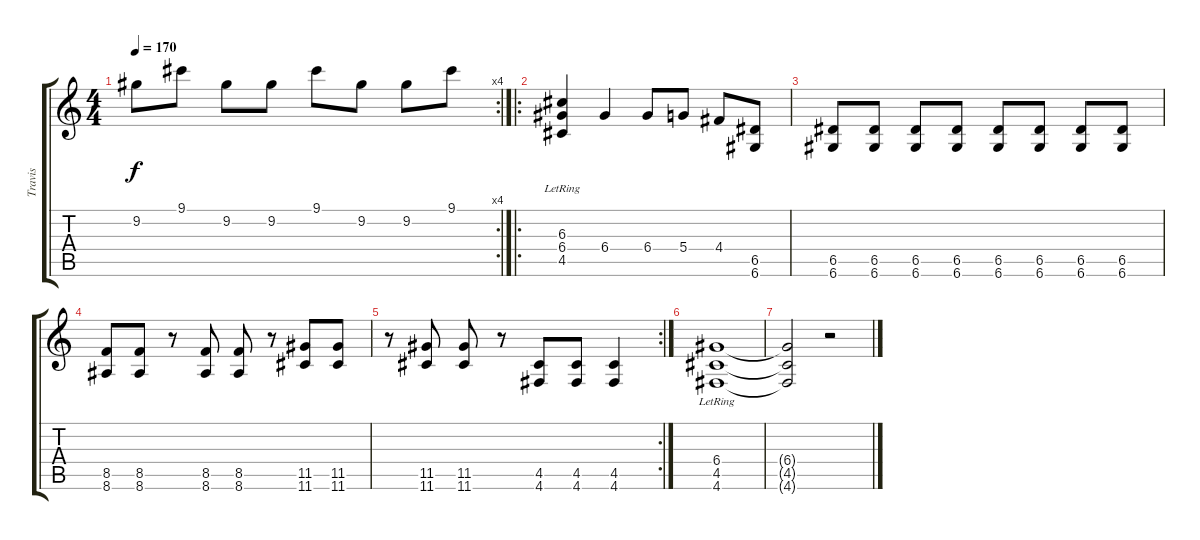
\track ("Travis" "Travis") {instrument distortionguitar}
\staff {score tabs}
\tuning (E4 B3 G3 D3 A2 D2) {hide}
\rc 4
\ts (4 4)
\tempo 170
\clef g2
\ks c
9.2.8{dy f} 9.1.8 9.2.8 9.2.8 9.1.8 9.2.8 9.2.8 9.1.8 |
\ro
(6.3{lr} 6.4 4.5{lr}).4 6.4.4 6.4.8 5.4.8 4.4.8 (6.5 6.6).8 |
(6.5 6.6).8 (6.5 6.6).8 (6.5 6.6).8 (6.5 6.6).8 (6.5 6.6).8 (6.5 6.6).8 (6.5 6.6).8 (6.5 6.6).8 |
(8.5 8.6).8 (8.5 8.6).8 r.8 (8.5 8.6).8 (8.5 8.6).8 r.8 (11.5 11.6).8 (11.5 11.6).8 |
\rc 2
r.8 (11.5 11.6).8 (11.5 11.6).8 r.8 (4.5 4.6).8 (4.5 4.6).8 (4.5 4.6).4 |
(6.4{lr} 4.5{lr} 4.6{lr}).1 |
(6.4{t} 4.5{t} 4.6{t}).2 r.2
